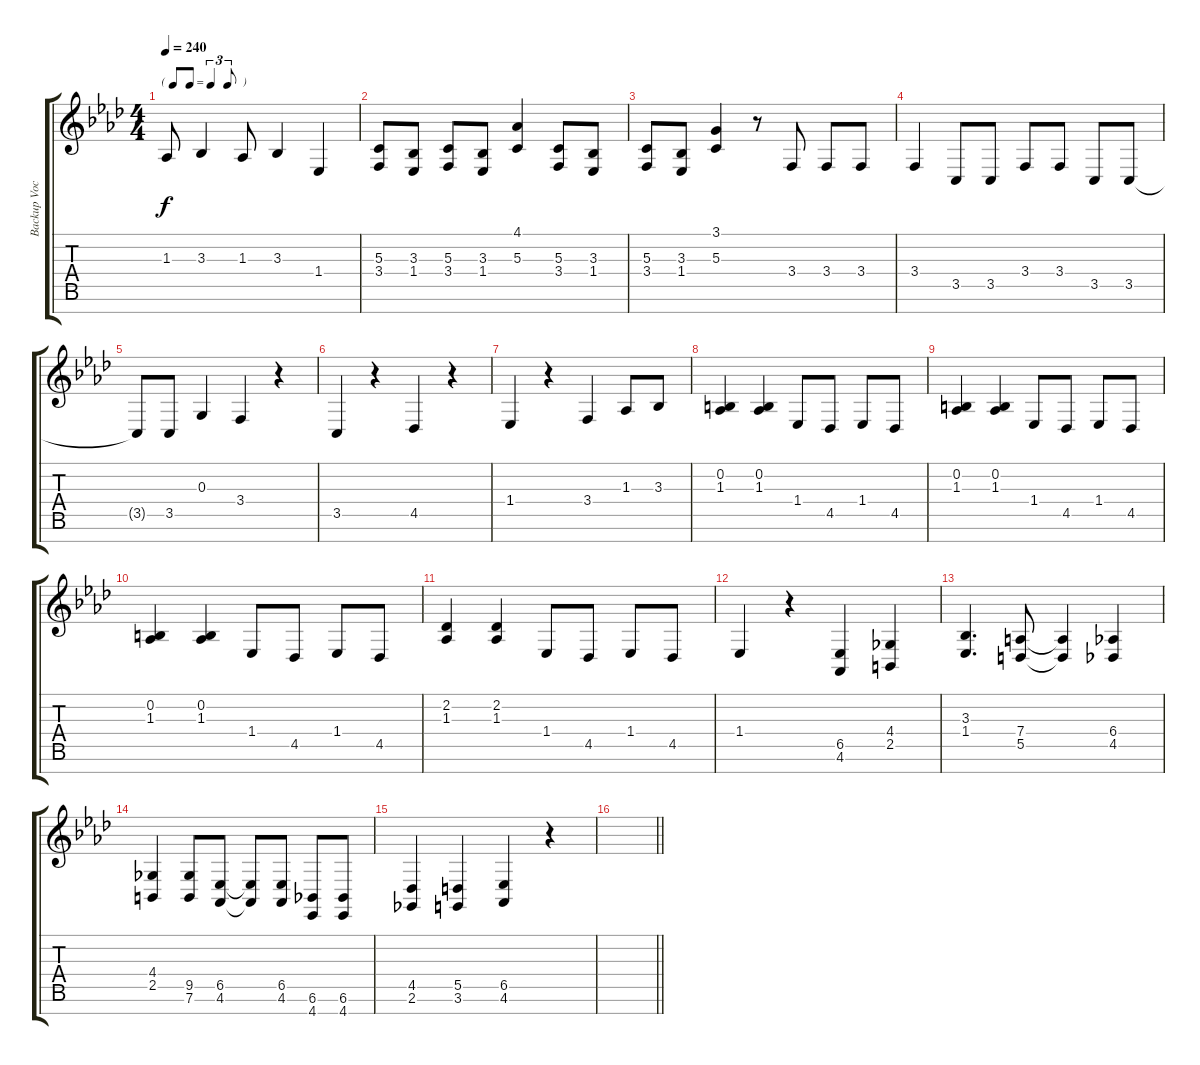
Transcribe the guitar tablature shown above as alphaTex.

\track ("Backup Vocals" "Backup Voc") {instrument altosax}
\staff {score tabs}
\tuning (E4 B3 G3 D3 A2 E2 B1) {hide}
\ts (4 4)
\tf triplet8th
\tempo 240
\clef g2
\ks ab
1.3.8{dy f} 3.3.4 1.3.8 3.3.4 1.4.4 |
(5.3 3.4).8 (3.3 1.4).8 (5.3 3.4).8 (3.3 1.4).8 (4.1 5.3).4 (5.3 3.4).8 (3.3 1.4).8 |
(5.3 3.4).8 (3.3 1.4).8 (3.1 5.3).4 r.8 3.4.8 3.4.8 3.4.8 |
3.4.4 3.5.8 3.5.8 3.4.8 3.4.8 3.5.8 3.5.8 |
3.5{t}.8 3.5.8 0.3.4 3.4.4 r.4 |
3.5.4 r.4 4.5.4 r.4 |
1.4.4 r.4 3.4.4 1.3.8 3.3.8 |
(0.2 1.3).4 (0.2 1.3).4 1.4.8 4.5.8 1.4.8 4.5.8 |
(0.2 1.3).4 (0.2 1.3).4 1.4.8 4.5.8 1.4.8 4.5.8 |
(0.2 1.3).4 (0.2 1.3).4 1.4.8 4.5.8 1.4.8 4.5.8 |
(2.2 1.3).4 (2.2 1.3).4 1.4.8 4.5.8 1.4.8 4.5.8 |
1.4.4 r.4 (6.5 4.6).4 (4.4 2.5).4 |
(3.3 1.4).4{d} (7.4 5.5).8 (7.4{t} 5.5{t}).4 (6.4 4.5).4 |
(4.4 2.5).4 (9.5 7.6).8 (6.5 4.6).8 (6.5{t} 4.6{t}).8 (6.5 4.6).8 (6.6 4.7).8 (6.6 4.7).8 |
(4.5 2.6).4 (5.5 3.6).4 (6.5 4.6).4 r.4 |
\barLineRight lightlight
